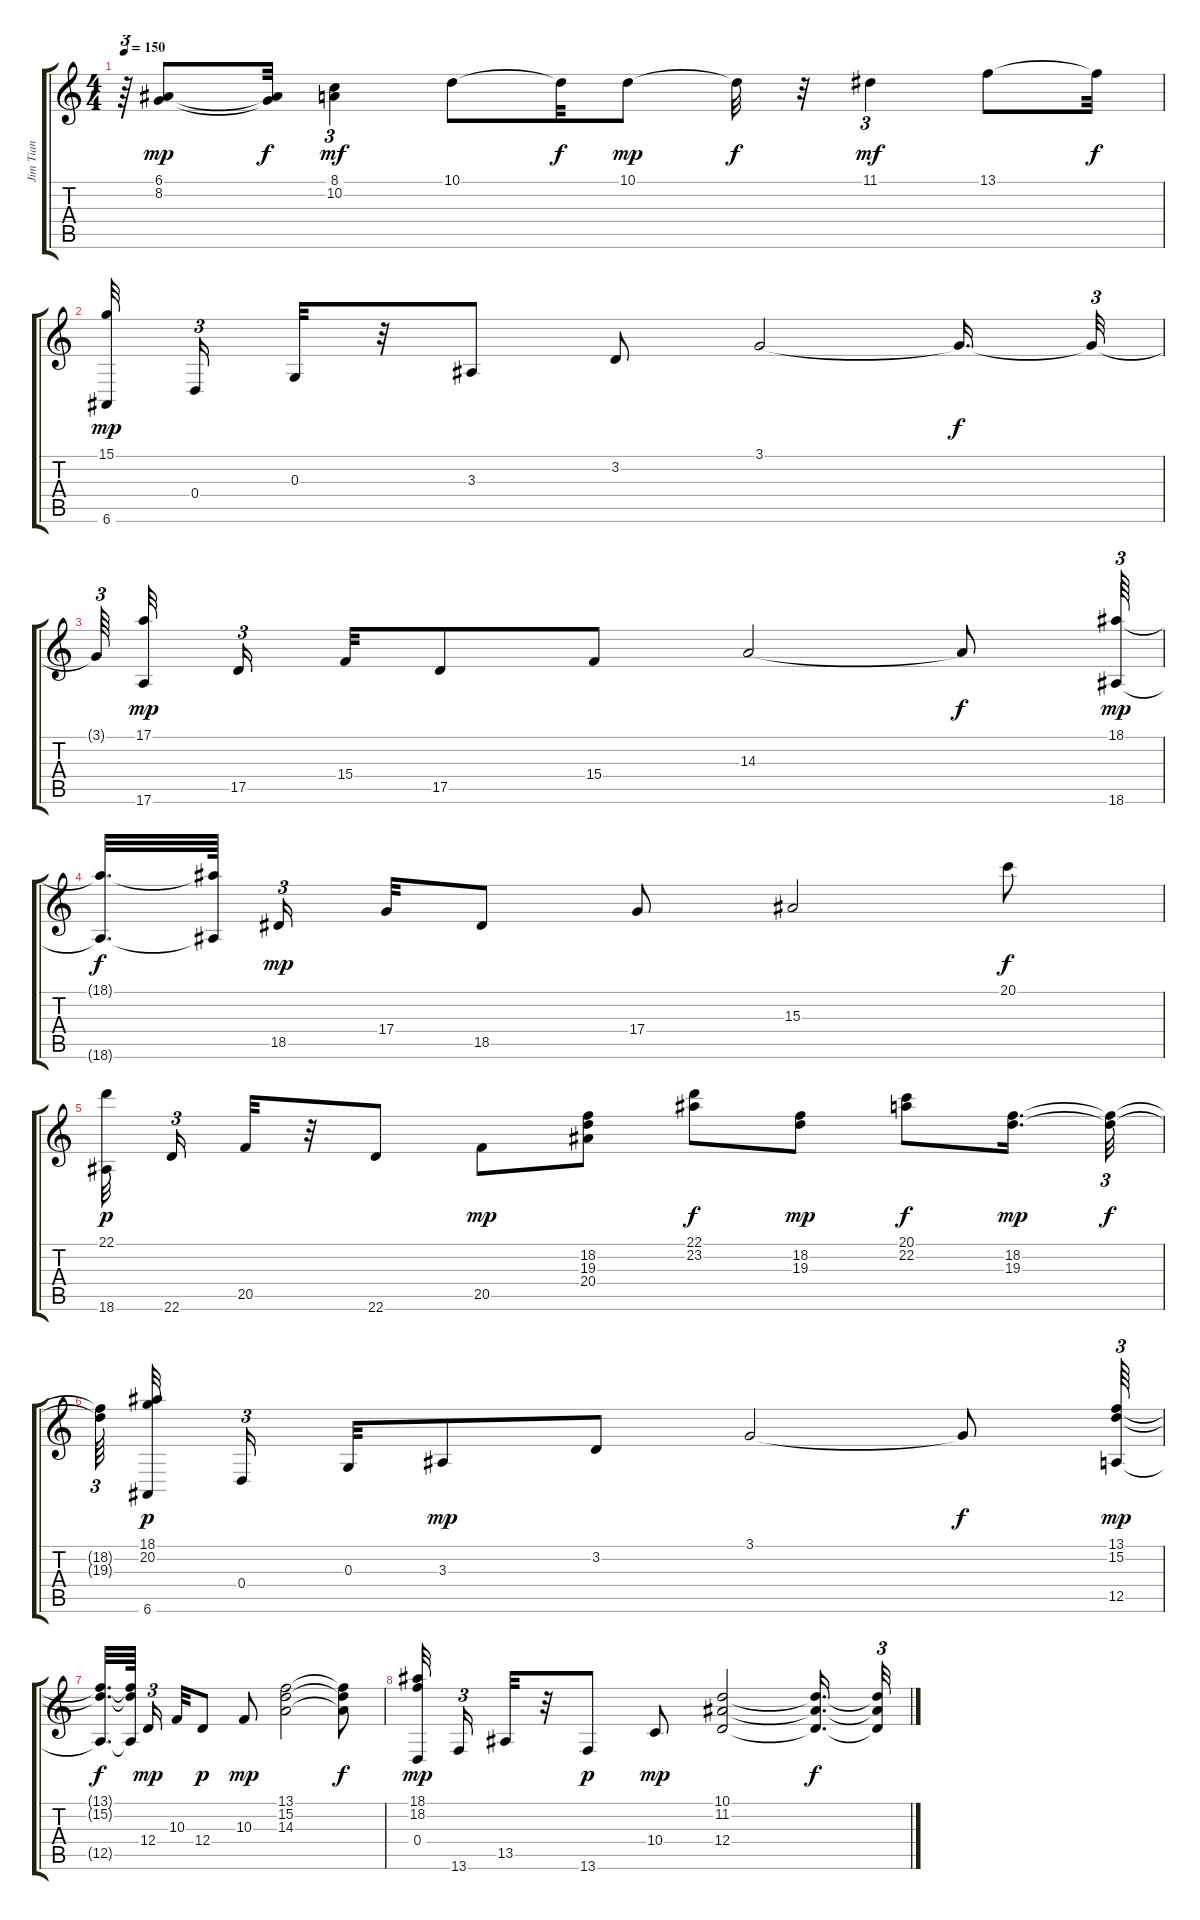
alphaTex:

\track ("Jim Tian  " "Jim Tian  ") {instrument acousticgrandpiano}
\staff {score tabs}
\tuning (E4 B3 G3 D3 A2 E2) {hide}
\ts (4 4)
\tempo 150
\clef g2
\ks c
r.64{tu (3 2) dy f} (6.1 8.2).8{dy mp} (6.1{t} 8.2{t}).32{dy f} (8.1 10.2).4{tu (3 2) dy mf} 10.1.8 10.1{t}.32{dy f} 10.1.8{dy mp} 10.1{t}.32{dy f} r.32 11.1.4{tu (3 2) dy mf} 13.1.8 13.1{t}.32{dy f} |
(15.1 6.6).32{dy mp beam splitsecondary} 0.4.16{tu (3 2)} 0.3.32 r.32 3.3.8 3.2.8 3.1.2 3.1{t}.16{d dy f} 3.1{t}.32{tu (3 2)} |
3.1{t}.64{tu (3 2) beam splitsecondary} (17.1 17.6).32{dy mp volume 13 beam splitsecondary} 17.5.16{tu (3 2) beam splitsecondary} 15.4.32 17.5.8 15.4.8 14.3.2 14.3{t}.8{dy f} (18.1 18.6).64{tu (3 2) dy mp} |
(18.1{t} 18.6{t}).32{d dy f} (18.1{t} 18.6{t}).64{beam splitsecondary} 18.5.16{tu (3 2) dy mp beam splitsecondary} 17.4.32 18.5.8 17.4.8 15.3.2 20.1.8{dy f} |
(22.1 18.6).32{dy p beam splitsecondary} 22.6.16{tu (3 2)} 20.5.32 r.32 22.6.8 20.5.8{dy mp} (18.2 19.3 20.4).8 (22.1 23.2).8{dy f} (18.2 19.3).8{dy mp} (20.1 22.2).8{dy f} (18.2 19.3).16{d dy mp} (18.2{t} 19.3{t}).32{tu (3 2) dy f} |
(18.2{t} 19.3{t}).64{tu (3 2) beam splitsecondary} (18.1 20.2 6.6).32{dy p beam splitsecondary} 0.4.16{tu (3 2) beam splitsecondary} 0.3.32 3.3.8{dy mp} 3.2.8 3.1.2 3.1{t}.8{dy f} (13.1 15.2 12.5).64{tu (3 2) dy mp} |
(13.1{t} 15.2{t} 12.5{t}).32{d dy f} (13.1{t} 15.2{t} 12.5{t}).64{beam splitsecondary} 12.4.16{tu (3 2) dy mp beam splitsecondary} 10.3.32 12.4.8{dy p} 10.3.8{dy mp} (13.1 15.2 14.3).2 (13.1{t} 15.2{t} 14.3{t}).8{dy f} |
(18.1 18.2 0.4).32{dy mp volume 13 beam splitsecondary} 13.6.16{tu (3 2)} 13.5.32 r.32 13.6.8{dy p} 10.4.8{dy mp} (10.1 11.2 12.4).2 (10.1{t} 11.2{t} 12.4{t}).16{d dy f} (10.1{t} 11.2{t} 12.4{t}).32{tu (3 2)}
